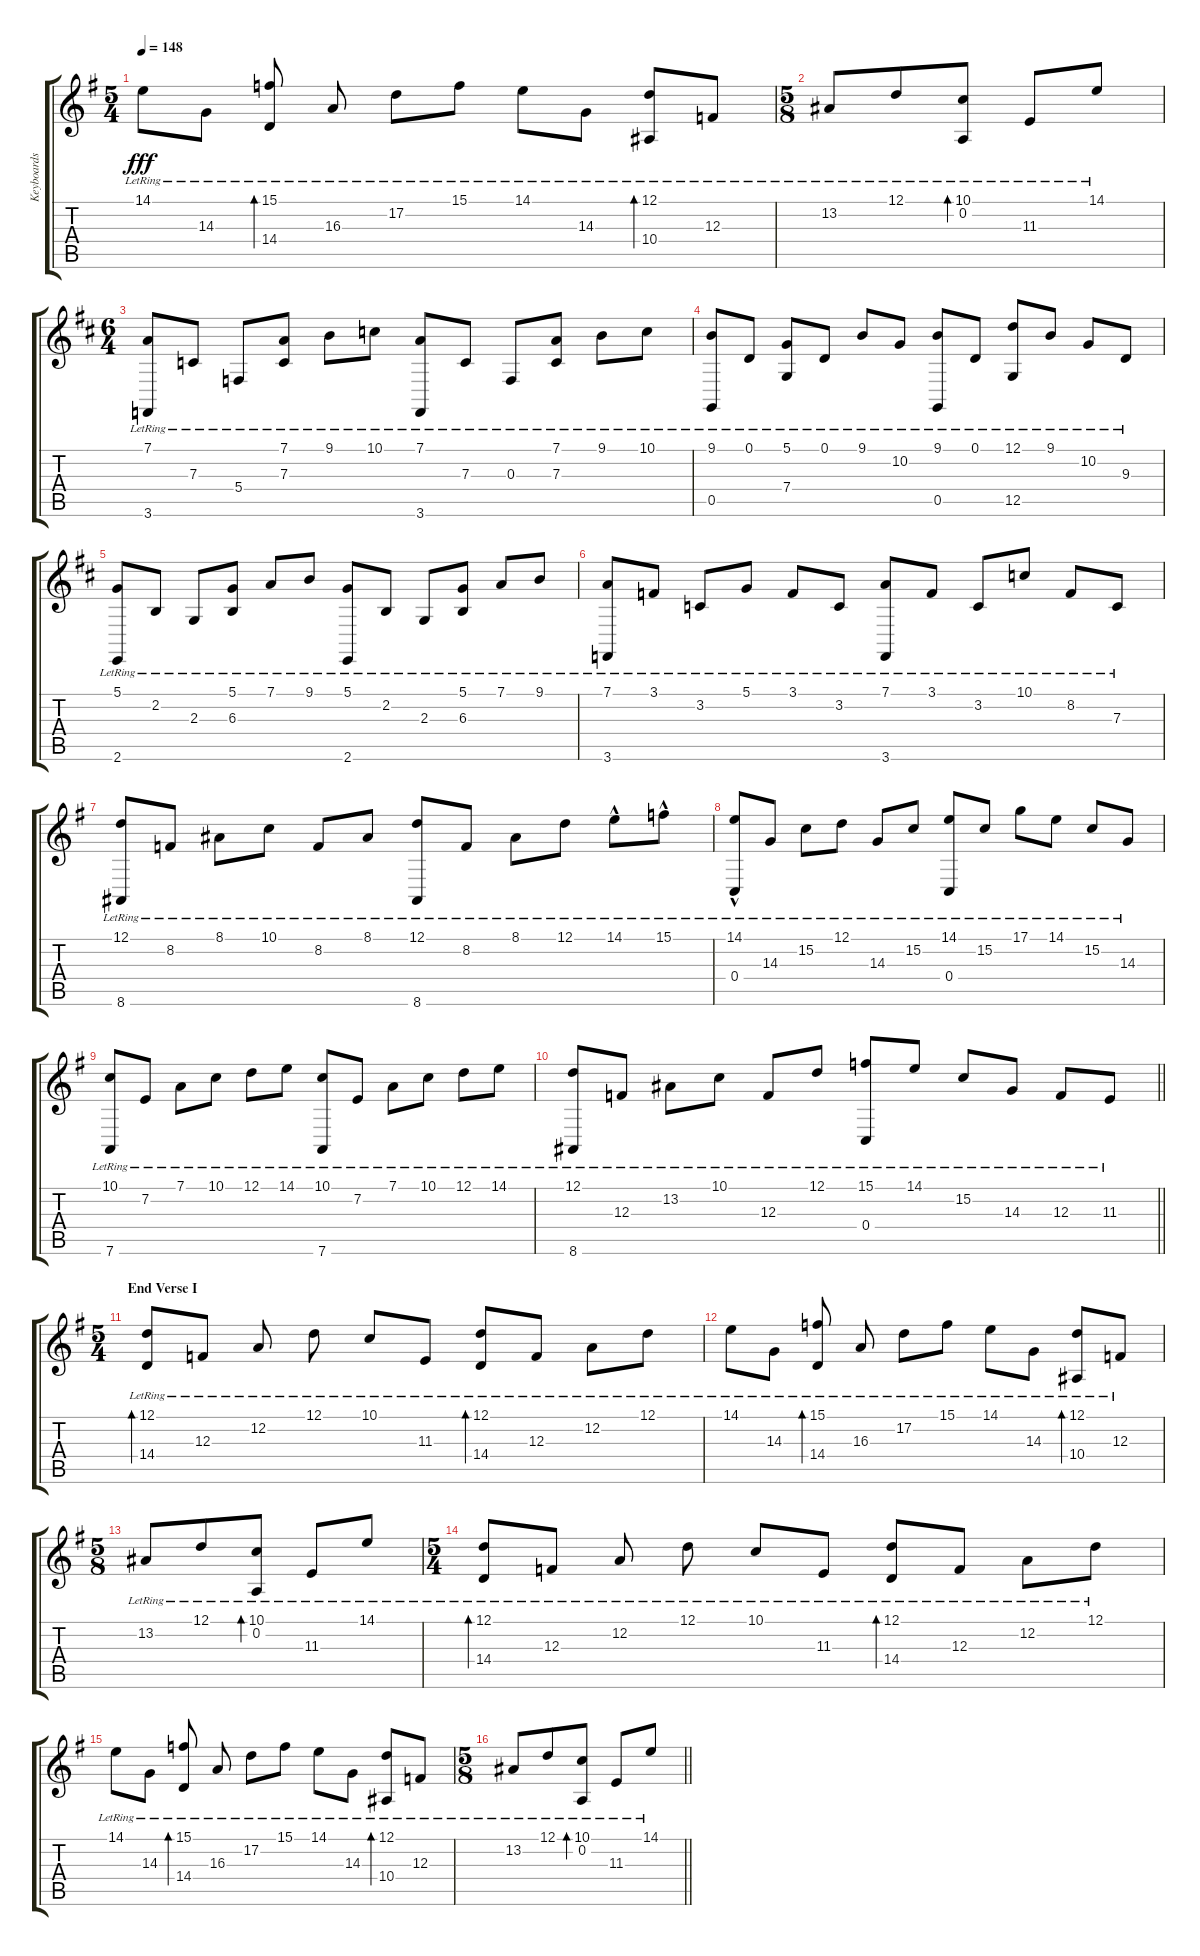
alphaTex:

\track ("Keyboards 1 [Piano]" "Keyboards ") {instrument brightacousticpiano}
\staff {score tabs}
\tuning (D4 A3 F3 C3 G2 D2) {hide}
\ts (5 4)
\tempo 148
\clef g2
\ks g
14.1{lr}.8{dy fff} 14.3{lr}.8 (15.1{lr} 14.4{lr}).8{bd 240 beam split} 16.3{lr}.8 17.2{lr}.8 15.1{lr}.8 14.1{lr}.8 14.3{lr}.8 (12.1{lr} 10.4{lr}).8{bd 240} 12.3{lr}.8 |
\ts (5 8)
13.2{lr}.8 12.1{lr}.8 (10.1{lr} 0.2{lr}).8{bd 240} 11.3{lr}.8 14.1{lr}.8 |
\ts (6 4)
\ks d
(7.1{lr} 3.6{lr}).8 7.3{lr}.8 5.4{lr}.8{beam merge} (7.1{lr} 7.3{lr}).8 9.1{lr}.8{beam merge} 10.1{lr}.8 (7.1{lr} 3.6{lr}).8 7.3{lr}.8 0.3{lr}.8 (7.1{lr} 7.3{lr}).8 9.1{lr}.8 10.1{lr}.8 |
(9.1{lr} 0.5{lr}).8 0.1{lr}.8 (5.1{lr} 7.4{lr}).8{beam merge} 0.1{lr}.8 9.1{lr}.8{beam merge} 10.2{lr}.8 (9.1{lr} 0.5{lr}).8 0.1{lr}.8 (12.1{lr} 12.5{lr}).8 9.1{lr}.8 10.2{lr}.8 9.3{lr}.8 |
(5.1{lr} 2.6{lr}).8 2.2{lr}.8 2.3{lr}.8{beam merge} (5.1{lr} 6.3{lr}).8 7.1{lr}.8{beam merge} 9.1{lr}.8 (5.1{lr} 2.6{lr}).8 2.2{lr}.8 2.3{lr}.8 (5.1{lr} 6.3{lr}).8 7.1{lr}.8 9.1{lr}.8 |
(7.1{lr} 3.6{lr}).8 3.1{lr}.8 3.2{lr}.8{beam merge} 5.1{lr}.8 3.1{lr}.8{beam merge} 3.2{lr}.8 (7.1{lr} 3.6{lr}).8 3.1{lr}.8 3.2{lr}.8 10.1{lr}.8 8.2{lr}.8 7.3{lr}.8 |
\ks g
(12.1{lr} 8.6{lr}).8 8.2{lr}.8 8.1{lr}.8{beam merge} 10.1{lr}.8 8.2{lr}.8{beam merge} 8.1{lr}.8 (12.1{lr} 8.6{lr}).8 8.2{lr}.8 8.1{lr}.8 12.1{lr}.8 14.1{hac lr}.8 15.1{hac lr}.8 |
(14.1{hac lr} 0.4{lr}).8 14.3{lr}.8 15.2{lr}.8{beam merge} 12.1{lr}.8 14.3{lr}.8{beam merge} 15.2{lr}.8 (14.1{lr} 0.4{lr}).8 15.2{lr}.8 17.1{lr}.8 14.1{lr}.8 15.2{lr}.8 14.3{lr}.8 |
(10.1{lr} 7.6{lr}).8 7.2{lr}.8 7.1{lr}.8{beam merge} 10.1{lr}.8 12.1{lr}.8{beam merge} 14.1{lr}.8 (10.1{lr} 7.6{lr}).8 7.2{lr}.8 7.1{lr}.8 10.1{lr}.8 12.1{lr}.8 14.1{lr}.8 |
\barLineRight lightlight
(12.1{lr} 8.6{lr}).8 12.3{lr}.8 13.2{lr}.8{beam merge} 10.1{lr}.8 12.3{lr}.8{beam merge} 12.1{lr}.8 (15.1{lr} 0.4{lr}).8 14.1{lr}.8 15.2{lr}.8 14.3{lr}.8 12.3{lr}.8 11.3{lr}.8 |
\ts (5 4)
\section ("" "End Verse I")
(12.1{lr} 14.4{lr}).8{bd 240} 12.3{lr}.8 12.2{lr}.8{beam split} 12.1{lr}.8 10.1{lr}.8 11.3{lr}.8 (12.1{lr} 14.4{lr}).8{bd 240} 12.3{lr}.8 12.2{lr}.8 12.1{lr}.8 |
14.1{lr}.8 14.3{lr}.8 (15.1{lr} 14.4{lr}).8{bd 240 beam split} 16.3{lr}.8 17.2{lr}.8 15.1{lr}.8 14.1{lr}.8 14.3{lr}.8 (12.1{lr} 10.4{lr}).8{bd 240} 12.3{lr}.8 |
\ts (5 8)
13.2{lr}.8 12.1{lr}.8 (10.1{lr} 0.2{lr}).8{bd 240} 11.3{lr}.8 14.1{lr}.8 |
\ts (5 4)
(12.1{lr} 14.4{lr}).8{bd 240} 12.3{lr}.8 12.2{lr}.8{beam split} 12.1{lr}.8 10.1{lr}.8 11.3{lr}.8 (12.1{lr} 14.4{lr}).8{bd 240} 12.3{lr}.8 12.2{lr}.8 12.1{lr}.8 |
14.1{lr}.8 14.3{lr}.8 (15.1{lr} 14.4{lr}).8{bd 240 beam split} 16.3{lr}.8 17.2{lr}.8 15.1{lr}.8 14.1{lr}.8 14.3{lr}.8 (12.1{lr} 10.4{lr}).8{bd 240} 12.3{lr}.8 |
\ts (5 8)
\barLineRight lightlight
13.2{lr}.8 12.1{lr}.8 (10.1{lr} 0.2{lr}).8{bd 240} 11.3{lr}.8 14.1{lr}.8
